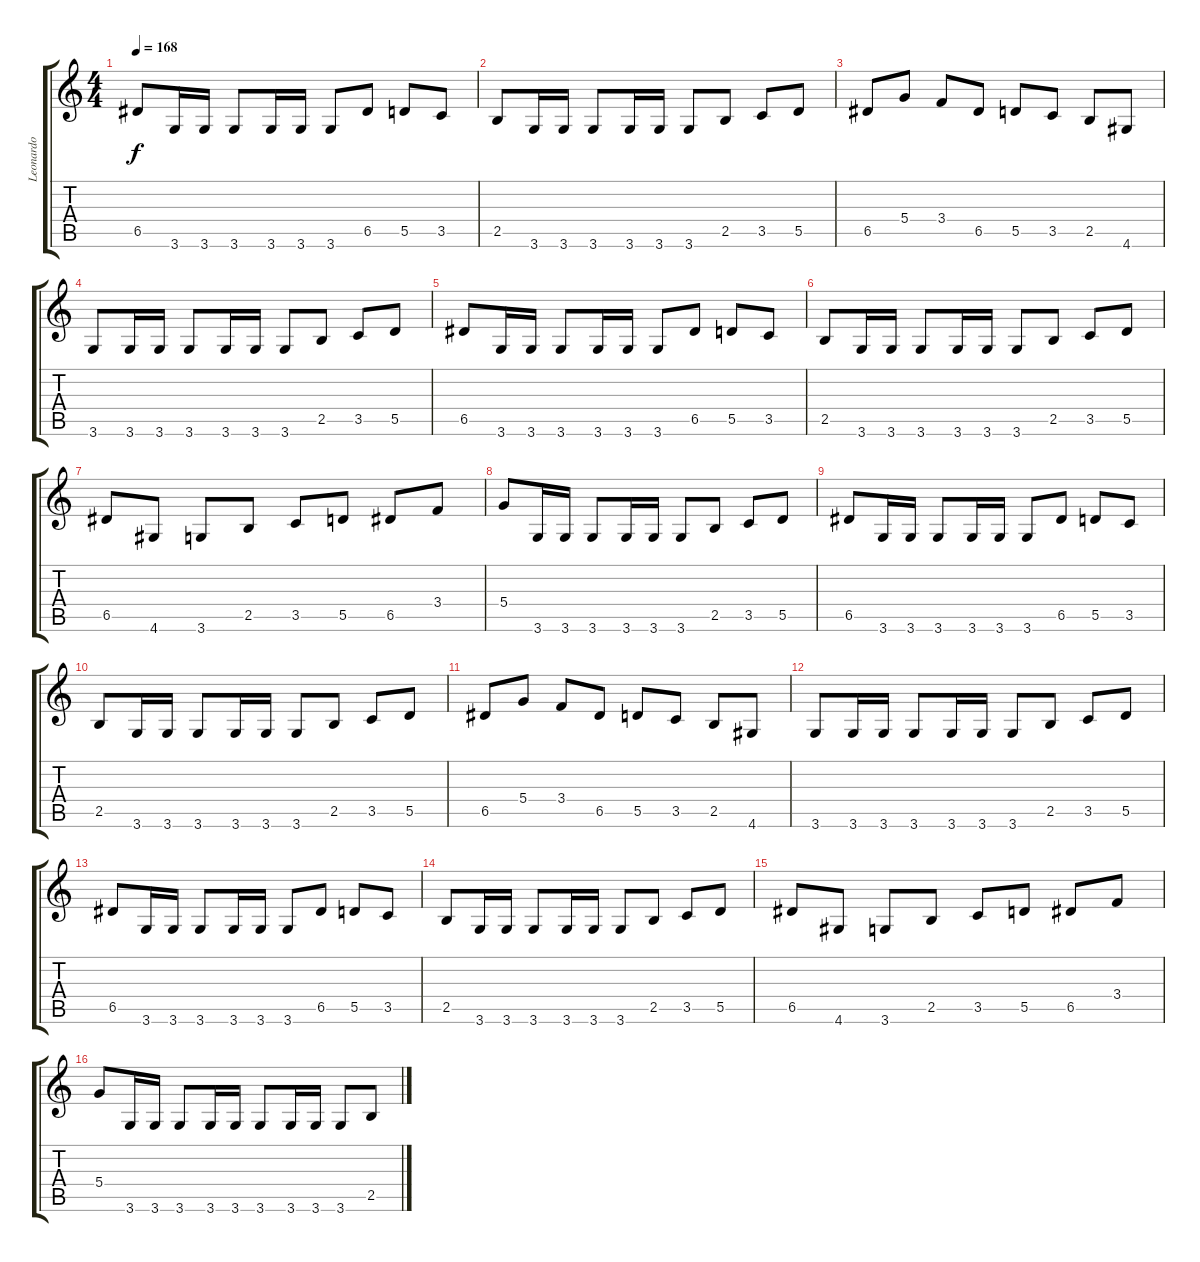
\track ("Leonardo" "Leonardo") {instrument distortionguitar}
\staff {score tabs}
\tuning (E4 B3 G3 D3 A2 E2) {hide}
\ts (4 4)
\tempo 168
\clef g2
\ks c
6.5.8{dy f} 3.6.16 3.6.16 3.6.8 3.6.16 3.6.16 3.6.8 6.5.8 5.5.8 3.5.8 |
2.5.8 3.6.16 3.6.16 3.6.8 3.6.16 3.6.16 3.6.8 2.5.8 3.5.8 5.5.8 |
6.5.8 5.4.8 3.4.8 6.5.8 5.5.8 3.5.8 2.5.8 4.6.8 |
3.6.8 3.6.16 3.6.16 3.6.8 3.6.16 3.6.16 3.6.8 2.5.8 3.5.8 5.5.8 |
6.5.8 3.6.16 3.6.16 3.6.8 3.6.16 3.6.16 3.6.8 6.5.8 5.5.8 3.5.8 |
2.5.8 3.6.16 3.6.16 3.6.8 3.6.16 3.6.16 3.6.8 2.5.8 3.5.8 5.5.8 |
6.5.8 4.6.8 3.6.8 2.5.8 3.5.8 5.5.8 6.5.8 3.4.8 |
5.4.8 3.6.16 3.6.16 3.6.8 3.6.16 3.6.16 3.6.8 2.5.8 3.5.8 5.5.8 |
6.5.8 3.6.16 3.6.16 3.6.8 3.6.16 3.6.16 3.6.8 6.5.8 5.5.8 3.5.8 |
2.5.8 3.6.16 3.6.16 3.6.8 3.6.16 3.6.16 3.6.8 2.5.8 3.5.8 5.5.8 |
6.5.8 5.4.8 3.4.8 6.5.8 5.5.8 3.5.8 2.5.8 4.6.8 |
3.6.8 3.6.16 3.6.16 3.6.8 3.6.16 3.6.16 3.6.8 2.5.8 3.5.8 5.5.8 |
6.5.8 3.6.16 3.6.16 3.6.8 3.6.16 3.6.16 3.6.8 6.5.8 5.5.8 3.5.8 |
2.5.8 3.6.16 3.6.16 3.6.8 3.6.16 3.6.16 3.6.8 2.5.8 3.5.8 5.5.8 |
6.5.8 4.6.8 3.6.8 2.5.8 3.5.8 5.5.8 6.5.8 3.4.8 |
5.4.8 3.6.16 3.6.16 3.6.8 3.6.16 3.6.16 3.6.8 3.6.16 3.6.16 3.6.8 2.5.8
